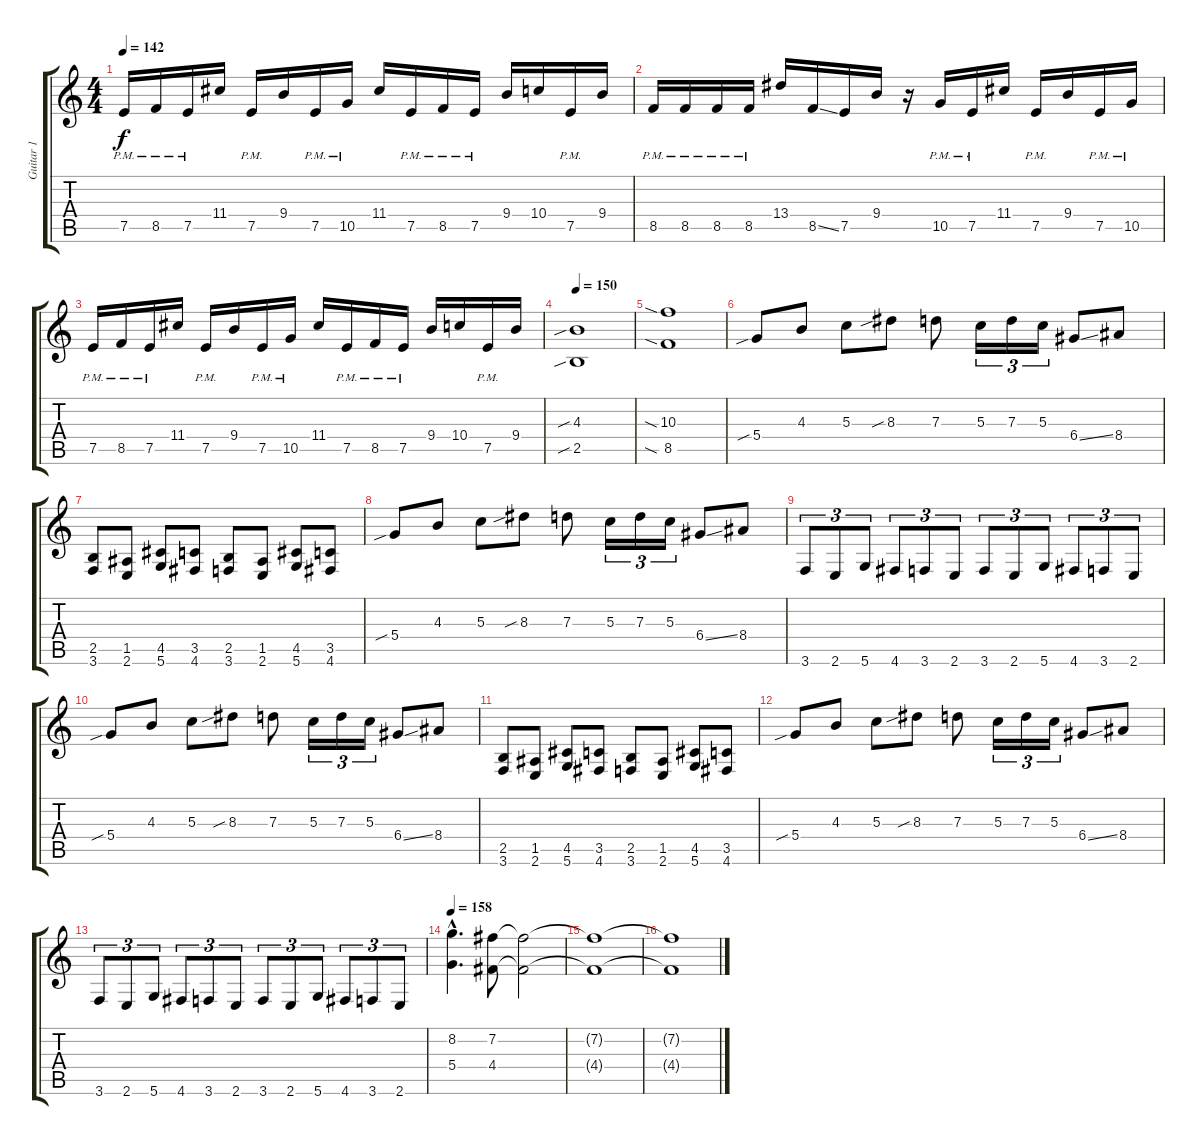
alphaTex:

\track ("Guitar 1" "Guitar 1") {instrument distortionguitar}
\staff {score tabs}
\tuning (E4 B3 G3 D3 A2 D2) {hide}
\ts (4 4)
\tempo 142
\clef g2
\ks c
7.5{pm}.16{dy f} 8.5{pm}.16 7.5{pm}.16 11.4.16 7.5{pm}.16 9.4.16 7.5{pm}.16 10.5{pm}.16 11.4.16 7.5{pm}.16 8.5{pm}.16 7.5{pm}.16 9.4.16 10.4.16 7.5{pm}.16 9.4.16 |
8.5{pm}.16 8.5{pm}.16 8.5{pm}.16 8.5{pm}.16 13.4.16 8.5{ss}.16 7.5.16 9.4.16 r.16 10.5{pm}.16 7.5{pm}.16 11.4.16 7.5{pm}.16 9.4.16 7.5{pm}.16 10.5{pm}.16 |
7.5{pm}.16 8.5{pm}.16 7.5{pm}.16 11.4.16 7.5{pm}.16 9.4.16 7.5{pm}.16 10.5{pm}.16 11.4.16 7.5{pm}.16 8.5{pm}.16 7.5{pm}.16 9.4.16 10.4.16 7.5{pm}.16 9.4.16 |
\tempo 150
(4.3{sib} 2.5{sib}).1 |
(10.3{sia} 8.5{sia}).1 |
5.4{sib}.8 4.3.8 5.3.8 8.3{sib}.8 7.3.8 5.3.16{tu (3 2)} 7.3.16{tu (3 2)} 5.3.16{tu (3 2)} 6.4{ss}.8 8.4.8 |
(2.5 3.6).8 (1.5 2.6).8 (4.5 5.6).8 (3.5 4.6).8 (2.5 3.6).8 (1.5 2.6).8 (4.5 5.6).8 (3.5 4.6).8 |
5.4{sib}.8 4.3.8 5.3.8 8.3{sib}.8 7.3.8 5.3.16{tu (3 2)} 7.3.16{tu (3 2)} 5.3.16{tu (3 2)} 6.4{ss}.8 8.4.8 |
3.6.8{tu (3 2)} 2.6.8{tu (3 2)} 5.6.8{tu (3 2)} 4.6.8{tu (3 2)} 3.6.8{tu (3 2)} 2.6.8{tu (3 2)} 3.6.8{tu (3 2)} 2.6.8{tu (3 2)} 5.6.8{tu (3 2)} 4.6.8{tu (3 2)} 3.6.8{tu (3 2)} 2.6.8{tu (3 2)} |
5.4{sib}.8 4.3.8 5.3.8 8.3{sib}.8 7.3.8 5.3.16{tu (3 2)} 7.3.16{tu (3 2)} 5.3.16{tu (3 2)} 6.4{ss}.8 8.4.8 |
(2.5 3.6).8 (1.5 2.6).8 (4.5 5.6).8 (3.5 4.6).8 (2.5 3.6).8 (1.5 2.6).8 (4.5 5.6).8 (3.5 4.6).8 |
5.4{sib}.8 4.3.8 5.3.8 8.3{sib}.8 7.3.8 5.3.16{tu (3 2)} 7.3.16{tu (3 2)} 5.3.16{tu (3 2)} 6.4{ss}.8 8.4.8 |
3.6.8{tu (3 2)} 2.6.8{tu (3 2)} 5.6.8{tu (3 2)} 4.6.8{tu (3 2)} 3.6.8{tu (3 2)} 2.6.8{tu (3 2)} 3.6.8{tu (3 2)} 2.6.8{tu (3 2)} 5.6.8{tu (3 2)} 4.6.8{tu (3 2)} 3.6.8{tu (3 2)} 2.6.8{tu (3 2)} |
\tempo 158
(8.2{hac} 5.4{hac}).4{d} (7.2 4.4).8 (7.2{t} 4.4{t}).2 |
(7.2{t} 4.4{t}).1 |
(7.2{t} 4.4{t}).1
